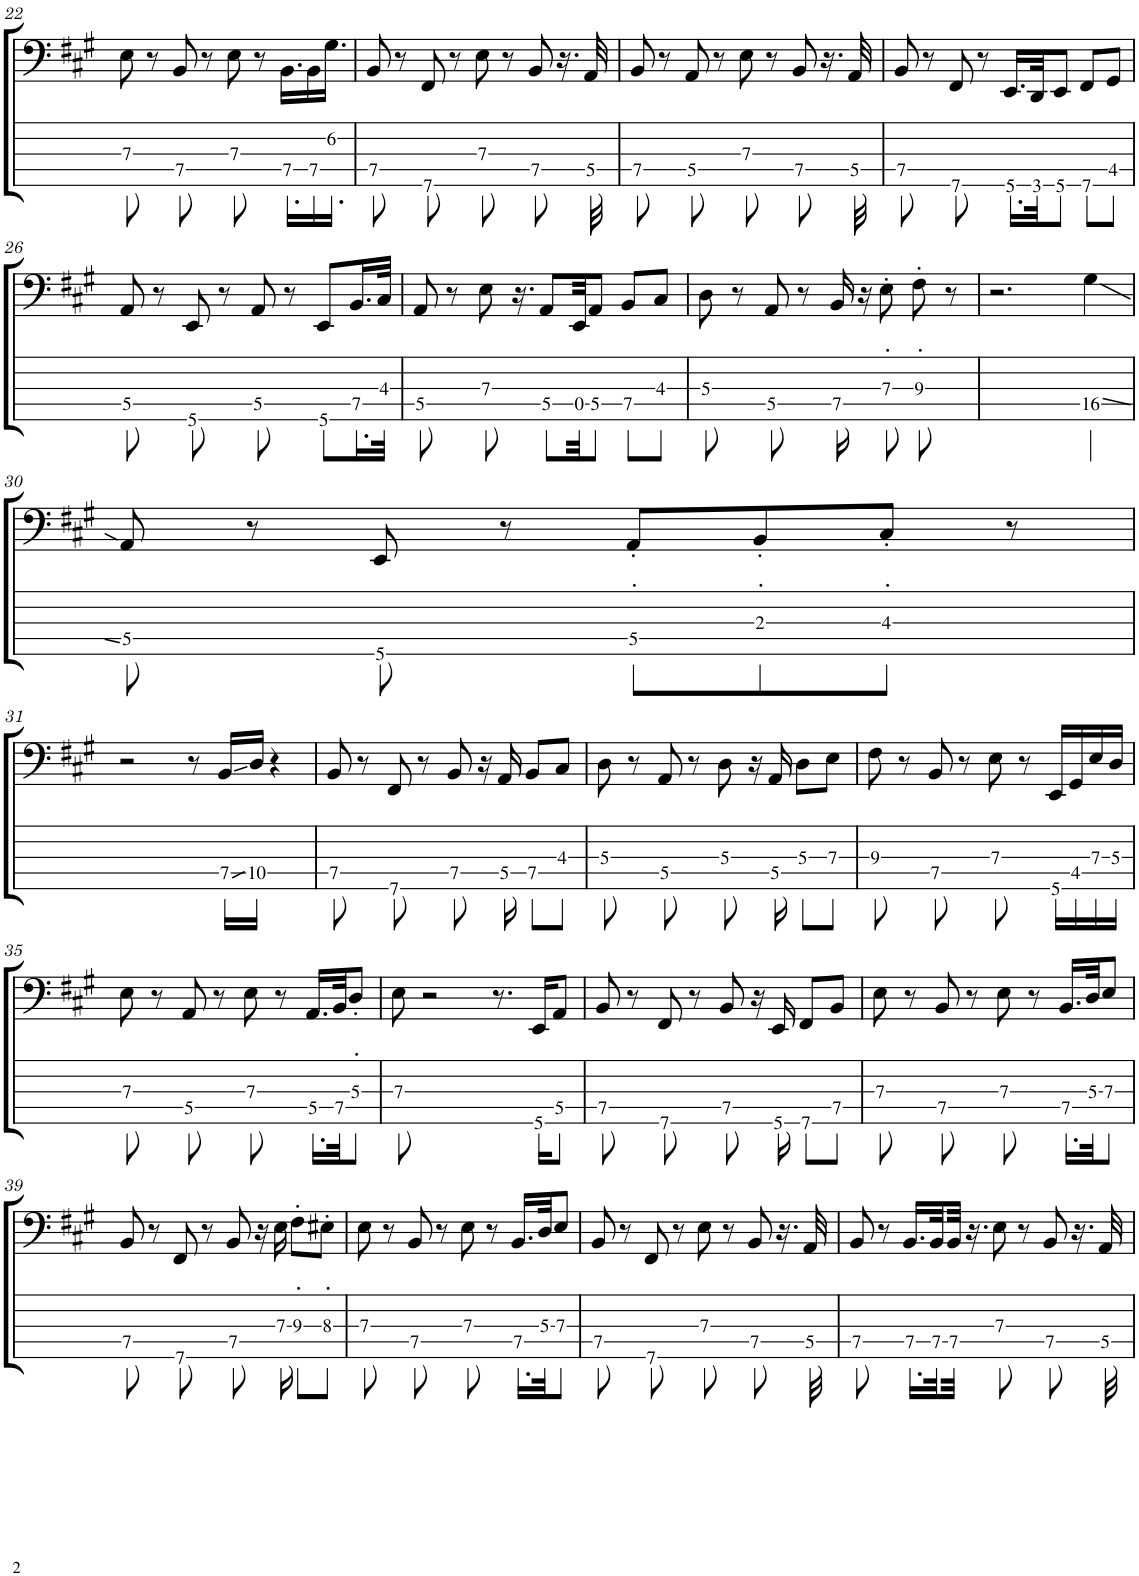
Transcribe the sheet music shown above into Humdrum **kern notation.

**kern	**kern
*part1	*part1
*staff2	*staff1
*I"5-str. Electric Bass	*
*I'El. B.	*
!!LO:PB:g=z
*	*clefF4
*Trd7c12	*Trd7c12
*k[f#c#g#]	*k[f#c#g#]
*M4/4	*M4/4
=22	=22
8E\	8E\
8r	8r
8BB\	8BB/
8r	8r
8E\	8E\
8r	8r
16.BB\LL	16.BB\LL
16BB\	16BB\
16.G#\JJ	16.G#\JJ
=23	=23
8BB\	8BB/
8r	8r
8FF#\	8FF#/
8r	8r
8E\	8E\
8r	8r
8BB\	8BB/
16.r	16.r
32AA\	32AA/
=24	=24
8BB\	8BB/
8r	8r
8AA\	8AA/
8r	8r
8E\	8E\
8r	8r
8BB\	8BB/
16.r	16.r
32AA\	32AA/
=25	=25
8BB\	8BB/
8r	8r
8FF#\	8FF#/
8r	8r
16.EE\LL	16.EE/LL
32DD\JK	32DD/JK
8EE\J	8EE/J
8FF#\L	8FF#/L
8GG#\J	8GG#/J
!!LO:LB:g=z
=26	=26
8AA\	8AA/
8r	8r
8EE\	8EE/
8r	8r
8AA\	8AA/
8r	8r
8EE\L	8EE/L
16.BB\L	16.BB/L
32C#\JJk	32C#/JJk
=27	=27
8AA\	8AA/
8r	8r
8E\	8E\
16.r	16.r
8AA\L	8AA/L
32EE\KK	32EE/KK
8AA\J	8AA/J
8BB\L	8BB/L
8C#\J	8C#/J
=28	=28
8D\	8D\
8r	8r
8AA\	8AA/
8r	8r
16BB\	16BB/
16r	16r
8E'\	8E'\
8F#'\	8F#'\
8r	8r
=29	=29
2.r	2.r
4G#\	4G#\
!!LO:LB:g=z
=30	=30
8AA\	8AA/
8r	8r
8EE\	8EE/
8r	8r
8AA'\L	8AA'/L
8BB'\	8BB'/
8C#'\J	8C#'/J
8r	8r
!!LO:LB:g=z
=31	=31
2r	2r
8r	8r
16BB\LL	16BB/LL
16D\JJ	16D/JJ
4r	4r
=32	=32
8BB\	8BB/
8r	8r
8FF#\	8FF#/
8r	8r
8BB\	8BB/
16r	16r
16AA\	16AA/
8BB\L	8BB/L
8C#\J	8C#/J
=33	=33
8D\	8D\
8r	8r
8AA\	8AA/
8r	8r
8D\	8D\
16r	16r
16AA\	16AA/
8D\L	8D\L
8E\J	8E\J
=34	=34
8F#\	8F#\
8r	8r
8BB\	8BB/
8r	8r
8E\	8E\
8r	8r
16EE\LL	16EE/LL
16GG#\	16GG#/
16E\	16E/
16D\JJ	16D/JJ
!!LO:LB:g=z
=35	=35
8E\	8E\
8r	8r
8AA\	8AA/
8r	8r
8E\	8E\
8r	8r
16.AA\LL	16.AA/LL
32BB\JK	32BB/JK
8D'\J	8D'/J
=36	=36
8E\	8E\
2r	2r
8.r	8.r
16EE\KL	16EE/KL
8AA\J	8AA/J
=37	=37
8BB\	8BB/
8r	8r
8FF#\	8FF#/
8r	8r
8BB\	8BB/
16r	16r
16EE\	16EE/
8FF#\L	8FF#/L
8BB\J	8BB/J
=38	=38
8E\	8E\
8r	8r
8BB\	8BB/
8r	8r
8E\	8E\
8r	8r
16.BB\LL	16.BB/LL
32D\JK	32D/JK
8E\J	8E/J
!!LO:LB:g=z
=39	=39
8BB\	8BB/
8r	8r
8FF#\	8FF#/
8r	8r
8BB\	8BB/
16r	16r
16E\	16E\
8F#'\L	8F#'\L
8E#X'\J	8E#X'\J
=40	=40
8En\	8E\
8r	8r
8BB\	8BB/
8r	8r
8E\	8E\
8r	8r
16.BB\LL	16.BB/LL
32D\JK	32D/JK
8E\J	8E/J
=41	=41
8BB\	8BB/
8r	8r
8FF#\	8FF#/
8r	8r
8E\	8E\
8r	8r
8BB\	8BB/
16.r	16.r
32AA\	32AA/
=42	=42
8BB\	8BB/
8r	8r
16.BB\LL	16.BB/LL
32BB\L	32BB/L
32BB\JJJ	32BB/JJJ
16.r	16.r
8E\	8E\
8r	8r
8BB\	8BB/
16.r	16.r
32AA\	32AA/
=	=
*-	*-
